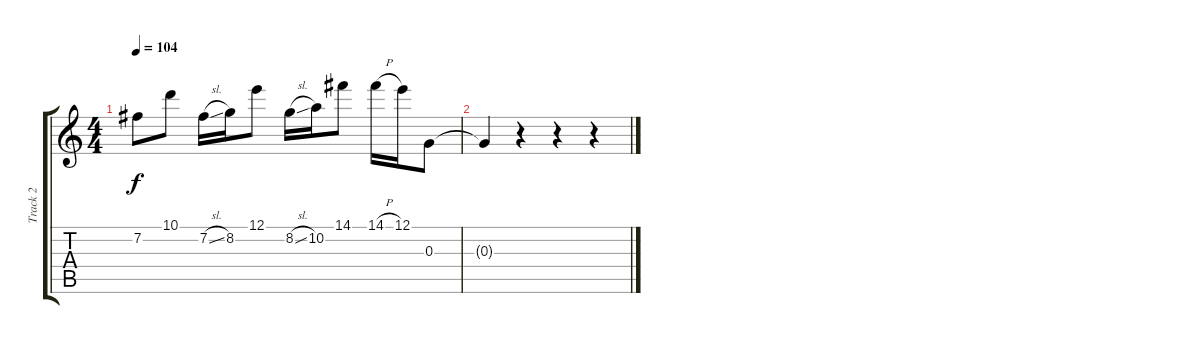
\track ("Track 2" "Track 2") {instrument electricguitarclean}
\staff {score tabs}
\tuning (E4 B3 G3 D3 A2 E2) {hide}
\ts (4 4)
\tempo 104
\clef g2
\ks c
7.2.8{dy f} 10.1.8 7.2{sl}.16 8.2.16 12.1.8 8.2{sl}.16 10.2.16 14.1.8 14.1{h}.16 12.1.16 0.3.8 |
0.3{t}.4 r.4 r.4 r.4
